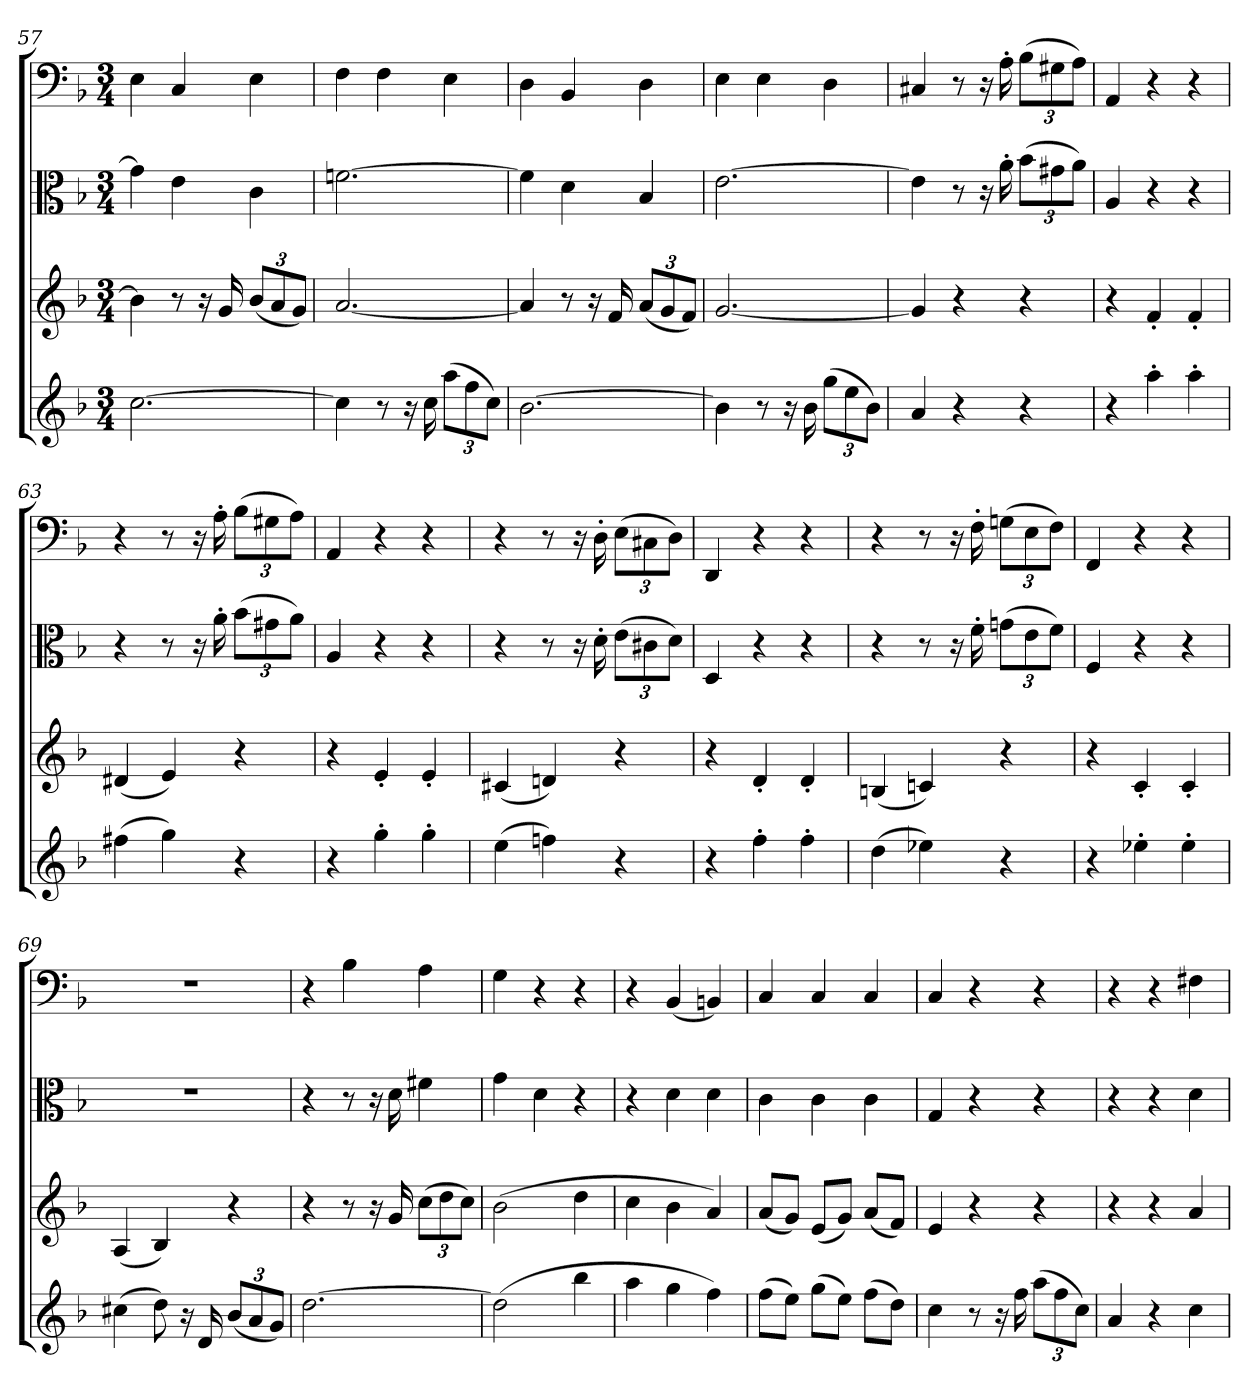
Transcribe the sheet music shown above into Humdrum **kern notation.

**kern	**kern	**kern	**kern
*part4	*part3	*part2	*part1
*staff4	*staff3	*staff2	*staff1
*clefG2	*clefG2	*clefC3	*clefF4
*k[b-]	*k[b-]	*k[b-]	*k[b-]
*F:	*F:	*F:	*F:
*M3/4	*M3/4	*M3/4	*M3/4
=57	=57	=57	=57
[2.cc	4b-]	4g]	4E
.	8r	4e	4C
.	16r	.	.
.	16g	.	.
.	(12b-/L	4c	4E
.	12a/	.	.
.	12g/J)	.	.
=58	=58	=58	=58
4cc]	[2.a	[2.fn	4F
8r	.	.	4F
16r	.	.	.
16cc	.	.	.
(12aa\L	.	.	4E
12ff\	.	.	.
12cc\J)	.	.	.
=59	=59	=59	=59
[2.b-	4a]	4f]	4D
.	8r	4d	4BB-
.	16r	.	.
.	16f	.	.
.	(12a/L	4B-	4D
.	12g/	.	.
.	12f/J)	.	.
=60	=60	=60	=60
4b-]	[2.g	[2.e	4E
8r	.	.	4E
16r	.	.	.
16b-	.	.	.
(12gg\L	.	.	4D
12ee\	.	.	.
12b-\J)	.	.	.
=61	=61	=61	=61
4a	4g]	4e]	4C#X
4r	4r	8r	8r
.	.	16r	16r
.	.	16a'	16A'
4r	4r	(12b-\L	(12B-\L
.	.	12g#X\	12G#X\
.	.	12a\J)	12A\J)
=62	=62	=62	=62
4r	4r	4A	4AA
4aa'	4f'	4r	4r
4aa'	4f'	4r	4r
=63	=63	=63	=63
(4ff#X	(4d#X	4r	4r
4gg)	4e)	8r	8r
.	.	16r	16r
.	.	16a'	16A'
4r	4r	(12b-\L	(12B-\L
.	.	12g#X\	12G#X\
.	.	12a\J)	12A\J)
=64	=64	=64	=64
4r	4r	4A	4AA
4gg'	4e'	4r	4r
4gg'	4e'	4r	4r
=65	=65	=65	=65
(4ee	(4c#X	4r	4r
4ffn)	4dn)	8r	8r
.	.	16r	16r
.	.	16d'	16D'
4r	4r	(12e\L	(12E\L
.	.	12c#X\	12C#X\
.	.	12d\J)	12D\J)
=66	=66	=66	=66
4r	4r	4D	4DD
4ff'	4d'	4r	4r
4ff'	4d'	4r	4r
=67	=67	=67	=67
(4dd	(4Bn	4r	4r
4ee-X)	4cn)	8r	8r
.	.	16r	16r
.	.	16f'	16F'
4r	4r	(12gn\L	(12Gn\L
.	.	12e\	12E\
.	.	12f\J)	12F\J)
=68	=68	=68	=68
4r	4r	4F	4FF
4ee-X'	4c'	4r	4r
4ee-'	4c'	4r	4r
=69	=69	=69	=69
(4cc#X	(4A	2.r	2.r
8dd)	4B-)	.	.
16r	.	.	.
16d	.	.	.
(12b-/L	4r	.	.
12a/	.	.	.
12g/J)	.	.	.
=70	=70	=70	=70
[2.dd	4r	4r	4r
.	8r	8r	4B-
.	16r	16r	.
.	16g	16d	.
.	(12cc\L	4f#X	4A
.	12dd\	.	.
.	12cc\J)	.	.
=71	=71	=71	=71
(2dd]	(2b-	4g	4G
.	.	4d	4r
4bb-	4dd	4r	4r
=72	=72	=72	=72
4aa	4cc	4r	4r
4gg	4b-	4d	(4BB-
4ff)	4a)	4d	4BBn)
=73	=73	=73	=73
(8ff\L	(8a/L	4c	4C
8ee\J)	8g/J)	.	.
(8gg\L	(8e/L	4c	4C
8ee\J)	8g/J)	.	.
(8ff\L	(8a/L	4c	4C
8dd\J)	8f/J)	.	.
=74	=74	=74	=74
4cc	4e	4G	4C
8r	4r	4r	4r
16r	.	.	.
16ff	.	.	.
(12aa\L	4r	4r	4r
12ff\	.	.	.
12cc\J)	.	.	.
=75	=75	=75	=75
4a	4r	4r	4r
4r	4r	4r	4r
4cc	4a	4d	4F#X
=	=	=	=
*-	*-	*-	*-
